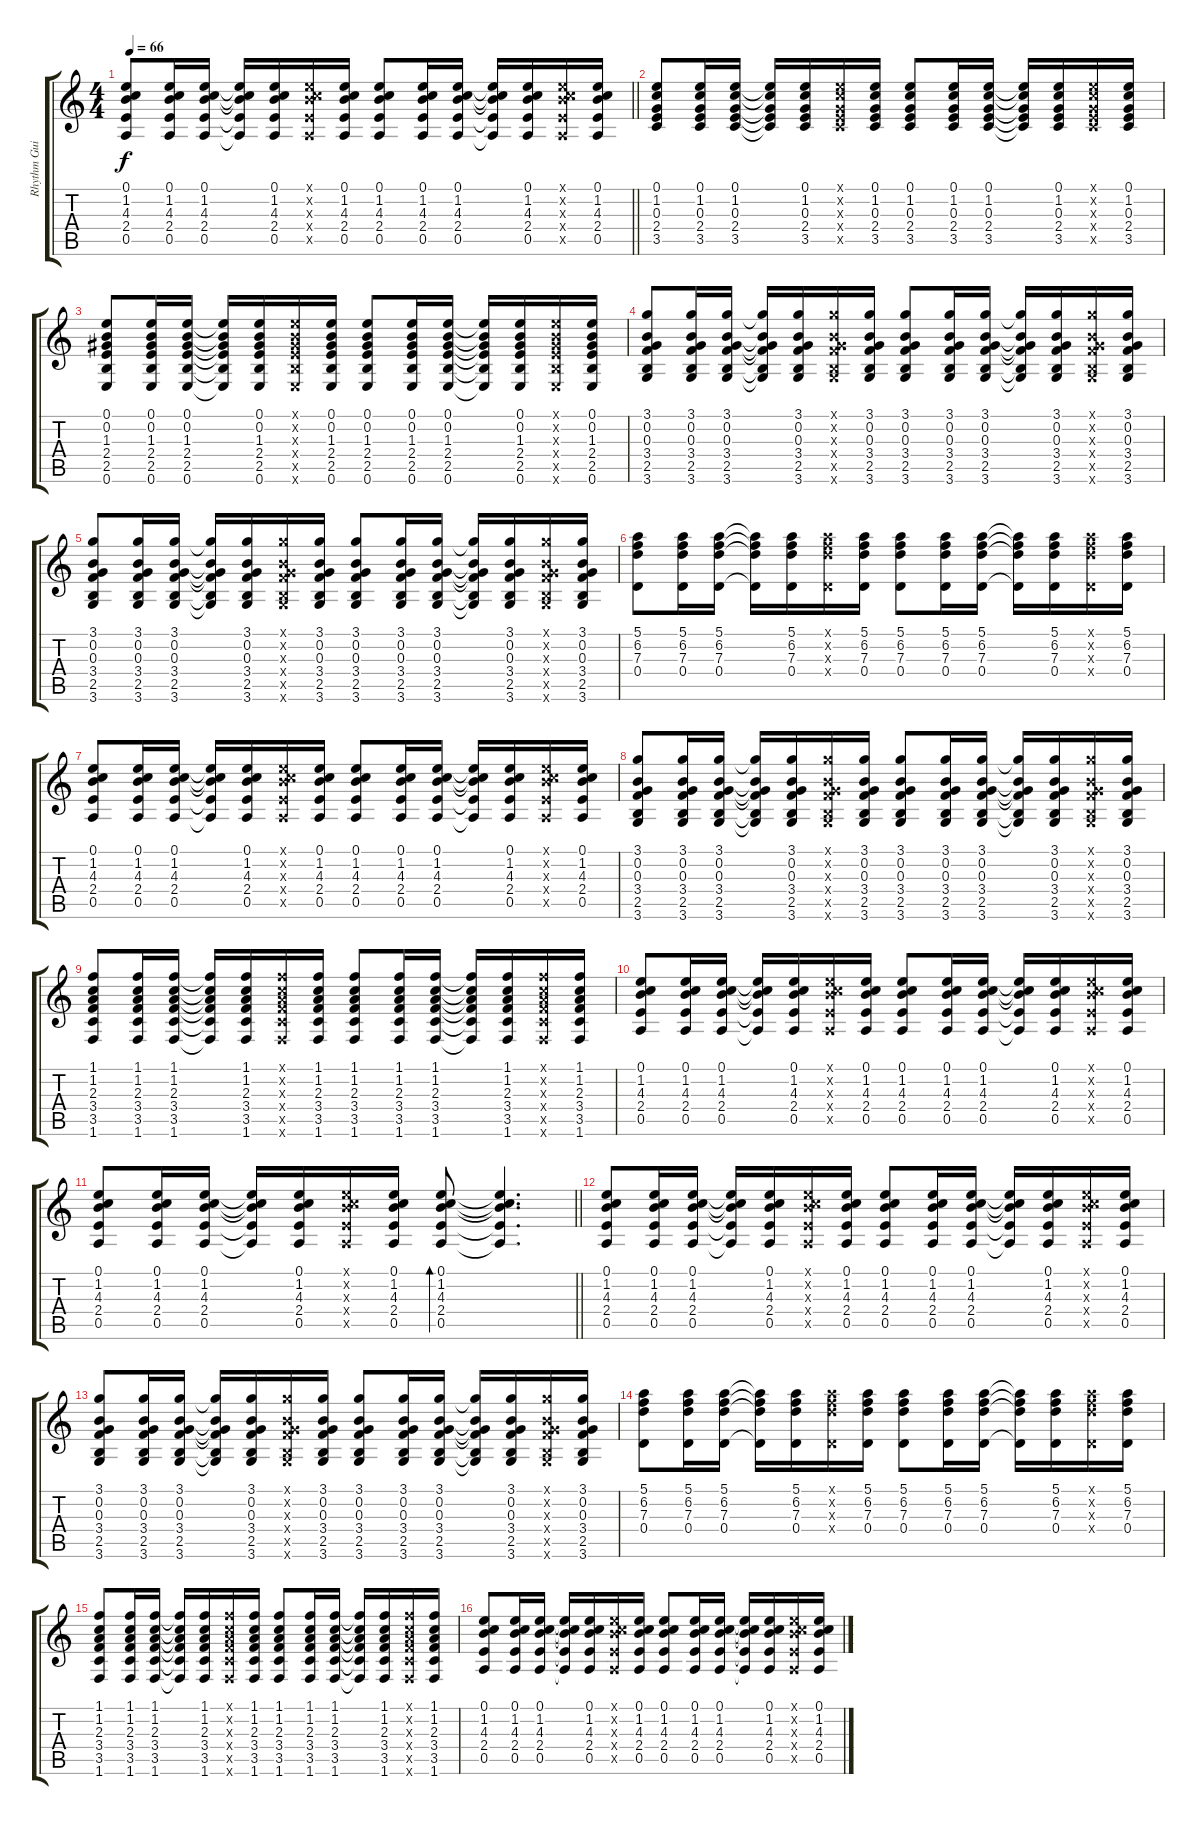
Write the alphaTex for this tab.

\track ("Rhythm Guitar" "Rhythm Gui") {instrument acousticguitarsteel}
\staff {score tabs}
\tuning (E4 B3 G3 D3 A2 E2) {hide}
\ts (4 4)
\tempo 66
\clef g2
\barLineRight lightlight
\ks c
(0.1 1.2 4.3 2.4 0.5).8{dy f} (0.1 1.2 4.3 2.4 0.5).16 (0.1 1.2 4.3 2.4 0.5).16 (0.1{t} 1.2{t} 4.3{t} 2.4{t} 0.5{t}).16 (0.1 1.2 4.3 2.4 0.5).16 (0.1{x} 1.2{x} 4.3{x} 2.4{x} 0.5{x}).16 (0.1 1.2 4.3 2.4 0.5).16 (0.1 1.2 4.3 2.4 0.5).8 (0.1 1.2 4.3 2.4 0.5).16 (0.1 1.2 4.3 2.4 0.5).16 (0.1{t} 1.2{t} 4.3{t} 2.4{t} 0.5{t}).16 (0.1 1.2 4.3 2.4 0.5).16 (0.1{x} 1.2{x} 4.3{x} 2.4{x} 0.5{x}).16 (0.1 1.2 4.3 2.4 0.5).16 |
(0.1 1.2 0.3 2.4 3.5).8 (0.1 1.2 0.3 2.4 3.5).16 (0.1 1.2 0.3 2.4 3.5).16 (0.1{t} 1.2{t} 0.3{t} 2.4{t} 3.5{t}).16 (0.1 1.2 0.3 2.4 3.5).16 (0.1{x} 1.2{x} 0.3{x} 2.4{x} 3.5{x}).16 (0.1 1.2 0.3 2.4 3.5).16 (0.1 1.2 0.3 2.4 3.5).8 (0.1 1.2 0.3 2.4 3.5).16 (0.1 1.2 0.3 2.4 3.5).16 (0.1{t} 1.2{t} 0.3{t} 2.4{t} 3.5{t}).16 (0.1 1.2 0.3 2.4 3.5).16 (0.1{x} 1.2{x} 0.3{x} 2.4{x} 3.5{x}).16 (0.1 1.2 0.3 2.4 3.5).16 |
(0.1 0.2 1.3 2.4 2.5 0.6).8 (0.1 0.2 1.3 2.4 2.5 0.6).16 (0.1 0.2 1.3 2.4 2.5 0.6).16 (0.1{t} 0.2{t} 1.3{t} 2.4{t} 2.5{t} 0.6{t}).16 (0.1 0.2 1.3 2.4 2.5 0.6).16 (0.1{x} 0.2{x} 1.3{x} 2.4{x} 2.5{x} 0.6{x}).16 (0.1 0.2 1.3 2.4 2.5 0.6).16 (0.1 0.2 1.3 2.4 2.5 0.6).8 (0.1 0.2 1.3 2.4 2.5 0.6).16 (0.1 0.2 1.3 2.4 2.5 0.6).16 (0.1{t} 0.2{t} 1.3{t} 2.4{t} 2.5{t} 0.6{t}).16 (0.1 0.2 1.3 2.4 2.5 0.6).16 (0.1{x} 0.2{x} 1.3{x} 2.4{x} 2.5{x} 0.6{x}).16 (0.1 0.2 1.3 2.4 2.5 0.6).16 |
(3.1 0.2 0.3 3.4 2.5 3.6).8 (3.1 0.2 0.3 3.4 2.5 3.6).16 (3.1 0.2 0.3 3.4 2.5 3.6).16 (3.1{t} 0.2{t} 0.3{t} 3.4{t} 2.5{t} 3.6{t}).16 (3.1 0.2 0.3 3.4 2.5 3.6).16 (3.1{x} 0.2{x} 0.3{x} 3.4{x} 2.5{x} 3.6{x}).16 (3.1 0.2 0.3 3.4 2.5 3.6).16 (3.1 0.2 0.3 3.4 2.5 3.6).8 (3.1 0.2 0.3 3.4 2.5 3.6).16 (3.1 0.2 0.3 3.4 2.5 3.6).16 (3.1{t} 0.2{t} 0.3{t} 3.4{t} 2.5{t} 3.6{t}).16 (3.1 0.2 0.3 3.4 2.5 3.6).16 (3.1{x} 0.2{x} 0.3{x} 3.4{x} 2.5{x} 3.6{x}).16 (3.1 0.2 0.3 3.4 2.5 3.6).16 |
(3.1 0.2 0.3 3.4 2.5 3.6).8 (3.1 0.2 0.3 3.4 2.5 3.6).16 (3.1 0.2 0.3 3.4 2.5 3.6).16 (3.1{t} 0.2{t} 0.3{t} 3.4{t} 2.5{t} 3.6{t}).16 (3.1 0.2 0.3 3.4 2.5 3.6).16 (3.1{x} 0.2{x} 0.3{x} 3.4{x} 2.5{x} 3.6{x}).16 (3.1 0.2 0.3 3.4 2.5 3.6).16 (3.1 0.2 0.3 3.4 2.5 3.6).8 (3.1 0.2 0.3 3.4 2.5 3.6).16 (3.1 0.2 0.3 3.4 2.5 3.6).16 (3.1{t} 0.2{t} 0.3{t} 3.4{t} 2.5{t} 3.6{t}).16 (3.1 0.2 0.3 3.4 2.5 3.6).16 (3.1{x} 0.2{x} 0.3{x} 3.4{x} 2.5{x} 3.6{x}).16 (3.1 0.2 0.3 3.4 2.5 3.6).16 |
(5.1 6.2 7.3 0.4).8 (5.1 6.2 7.3 0.4).16 (5.1 6.2 7.3 0.4).16 (5.1{t} 6.2{t} 7.3{t} 0.4{t}).16 (5.1 6.2 7.3 0.4).16 (5.1{x} 6.2{x} 7.3{x} 0.4{x}).16 (5.1 6.2 7.3 0.4).16 (5.1 6.2 7.3 0.4).8 (5.1 6.2 7.3 0.4).16 (5.1 6.2 7.3 0.4).16 (5.1{t} 6.2{t} 7.3{t} 0.4{t}).16 (5.1 6.2 7.3 0.4).16 (5.1{x} 6.2{x} 7.3{x} 0.4{x}).16 (5.1 6.2 7.3 0.4).16 |
(0.1 1.2 4.3 2.4 0.5).8 (0.1 1.2 4.3 2.4 0.5).16 (0.1 1.2 4.3 2.4 0.5).16 (0.1{t} 1.2{t} 4.3{t} 2.4{t} 0.5{t}).16 (0.1 1.2 4.3 2.4 0.5).16 (0.1{x} 1.2{x} 4.3{x} 2.4{x} 0.5{x}).16 (0.1 1.2 4.3 2.4 0.5).16 (0.1 1.2 4.3 2.4 0.5).8 (0.1 1.2 4.3 2.4 0.5).16 (0.1 1.2 4.3 2.4 0.5).16 (0.1{t} 1.2{t} 4.3{t} 2.4{t} 0.5{t}).16 (0.1 1.2 4.3 2.4 0.5).16 (0.1{x} 1.2{x} 4.3{x} 2.4{x} 0.5{x}).16 (0.1 1.2 4.3 2.4 0.5).16 |
(3.1 0.2 0.3 3.4 2.5 3.6).8 (3.1 0.2 0.3 3.4 2.5 3.6).16 (3.1 0.2 0.3 3.4 2.5 3.6).16 (3.1{t} 0.2{t} 0.3{t} 3.4{t} 2.5{t} 3.6{t}).16 (3.1 0.2 0.3 3.4 2.5 3.6).16 (3.1{x} 0.2{x} 0.3{x} 3.4{x} 2.5{x} 3.6{x}).16 (3.1 0.2 0.3 3.4 2.5 3.6).16 (3.1 0.2 0.3 3.4 2.5 3.6).8 (3.1 0.2 0.3 3.4 2.5 3.6).16 (3.1 0.2 0.3 3.4 2.5 3.6).16 (3.1{t} 0.2{t} 0.3{t} 3.4{t} 2.5{t} 3.6{t}).16 (3.1 0.2 0.3 3.4 2.5 3.6).16 (3.1{x} 0.2{x} 0.3{x} 3.4{x} 2.5{x} 3.6{x}).16 (3.1 0.2 0.3 3.4 2.5 3.6).16 |
(1.1 1.2 2.3 3.4 3.5 1.6).8 (1.1 1.2 2.3 3.4 3.5 1.6).16 (1.1 1.2 2.3 3.4 3.5 1.6).16 (1.1{t} 1.2{t} 2.3{t} 3.4{t} 3.5{t} 1.6{t}).16 (1.1 1.2 2.3 3.4 3.5 1.6).16 (1.1{x} 1.2{x} 2.3{x} 3.4{x} 3.5{x} 1.6{x}).16 (1.1 1.2 2.3 3.4 3.5 1.6).16 (1.1 1.2 2.3 3.4 3.5 1.6).8 (1.1 1.2 2.3 3.4 3.5 1.6).16 (1.1 1.2 2.3 3.4 3.5 1.6).16 (1.1{t} 1.2{t} 2.3{t} 3.4{t} 3.5{t} 1.6{t}).16 (1.1 1.2 2.3 3.4 3.5 1.6).16 (1.1{x} 1.2{x} 2.3{x} 3.4{x} 3.5{x} 1.6{x}).16 (1.1 1.2 2.3 3.4 3.5 1.6).16 |
(0.1 1.2 4.3 2.4 0.5).8 (0.1 1.2 4.3 2.4 0.5).16 (0.1 1.2 4.3 2.4 0.5).16 (0.1{t} 1.2{t} 4.3{t} 2.4{t} 0.5{t}).16 (0.1 1.2 4.3 2.4 0.5).16 (0.1{x} 1.2{x} 4.3{x} 2.4{x} 0.5{x}).16 (0.1 1.2 4.3 2.4 0.5).16 (0.1 1.2 4.3 2.4 0.5).8 (0.1 1.2 4.3 2.4 0.5).16 (0.1 1.2 4.3 2.4 0.5).16 (0.1{t} 1.2{t} 4.3{t} 2.4{t} 0.5{t}).16 (0.1 1.2 4.3 2.4 0.5).16 (0.1{x} 1.2{x} 4.3{x} 2.4{x} 0.5{x}).16 (0.1 1.2 4.3 2.4 0.5).16 |
\barLineRight lightlight
(0.1 1.2 4.3 2.4 0.5).8 (0.1 1.2 4.3 2.4 0.5).16 (0.1 1.2 4.3 2.4 0.5).16 (0.1{t} 1.2{t} 4.3{t} 2.4{t} 0.5{t}).16 (0.1 1.2 4.3 2.4 0.5).16 (0.1{x} 1.2{x} 4.3{x} 2.4{x} 0.5{x}).16 (0.1 1.2 4.3 2.4 0.5).16 (0.1 1.2 4.3 2.4 0.5).8{bd 60} (0.1{t} 1.2{t} 4.3{t} 2.4{t} 0.5{t}).4{d} |
(0.1 1.2 4.3 2.4 0.5).8 (0.1 1.2 4.3 2.4 0.5).16 (0.1 1.2 4.3 2.4 0.5).16 (0.1{t} 1.2{t} 4.3{t} 2.4{t} 0.5{t}).16 (0.1 1.2 4.3 2.4 0.5).16 (0.1{x} 1.2{x} 4.3{x} 2.4{x} 0.5{x}).16 (0.1 1.2 4.3 2.4 0.5).16 (0.1 1.2 4.3 2.4 0.5).8 (0.1 1.2 4.3 2.4 0.5).16 (0.1 1.2 4.3 2.4 0.5).16 (0.1{t} 1.2{t} 4.3{t} 2.4{t} 0.5{t}).16 (0.1 1.2 4.3 2.4 0.5).16 (0.1{x} 1.2{x} 4.3{x} 2.4{x} 0.5{x}).16 (0.1 1.2 4.3 2.4 0.5).16 |
(3.1 0.2 0.3 3.4 2.5 3.6).8 (3.1 0.2 0.3 3.4 2.5 3.6).16 (3.1 0.2 0.3 3.4 2.5 3.6).16 (3.1{t} 0.2{t} 0.3{t} 3.4{t} 2.5{t} 3.6{t}).16 (3.1 0.2 0.3 3.4 2.5 3.6).16 (3.1{x} 0.2{x} 0.3{x} 3.4{x} 2.5{x} 3.6{x}).16 (3.1 0.2 0.3 3.4 2.5 3.6).16 (3.1 0.2 0.3 3.4 2.5 3.6).8 (3.1 0.2 0.3 3.4 2.5 3.6).16 (3.1 0.2 0.3 3.4 2.5 3.6).16 (3.1{t} 0.2{t} 0.3{t} 3.4{t} 2.5{t} 3.6{t}).16 (3.1 0.2 0.3 3.4 2.5 3.6).16 (3.1{x} 0.2{x} 0.3{x} 3.4{x} 2.5{x} 3.6{x}).16 (3.1 0.2 0.3 3.4 2.5 3.6).16 |
(5.1 6.2 7.3 0.4).8 (5.1 6.2 7.3 0.4).16 (5.1 6.2 7.3 0.4).16 (5.1{t} 6.2{t} 7.3{t} 0.4{t}).16 (5.1 6.2 7.3 0.4).16 (5.1{x} 6.2{x} 7.3{x} 0.4{x}).16 (5.1 6.2 7.3 0.4).16 (5.1 6.2 7.3 0.4).8 (5.1 6.2 7.3 0.4).16 (5.1 6.2 7.3 0.4).16 (5.1{t} 6.2{t} 7.3{t} 0.4{t}).16 (5.1 6.2 7.3 0.4).16 (5.1{x} 6.2{x} 7.3{x} 0.4{x}).16 (5.1 6.2 7.3 0.4).16 |
(1.1 1.2 2.3 3.4 3.5 1.6).8 (1.1 1.2 2.3 3.4 3.5 1.6).16 (1.1 1.2 2.3 3.4 3.5 1.6).16 (1.1{t} 1.2{t} 2.3{t} 3.4{t} 3.5{t} 1.6{t}).16 (1.1 1.2 2.3 3.4 3.5 1.6).16 (1.1{x} 1.2{x} 2.3{x} 3.4{x} 3.5{x} 1.6{x}).16 (1.1 1.2 2.3 3.4 3.5 1.6).16 (1.1 1.2 2.3 3.4 3.5 1.6).8 (1.1 1.2 2.3 3.4 3.5 1.6).16 (1.1 1.2 2.3 3.4 3.5 1.6).16 (1.1{t} 1.2{t} 2.3{t} 3.4{t} 3.5{t} 1.6{t}).16 (1.1 1.2 2.3 3.4 3.5 1.6).16 (1.1{x} 1.2{x} 2.3{x} 3.4{x} 3.5{x} 1.6{x}).16 (1.1 1.2 2.3 3.4 3.5 1.6).16 |
(0.1 1.2 4.3 2.4 0.5).8 (0.1 1.2 4.3 2.4 0.5).16 (0.1 1.2 4.3 2.4 0.5).16 (0.1{t} 1.2{t} 4.3{t} 2.4{t} 0.5{t}).16 (0.1 1.2 4.3 2.4 0.5).16 (0.1{x} 1.2{x} 4.3{x} 2.4{x} 0.5{x}).16 (0.1 1.2 4.3 2.4 0.5).16 (0.1 1.2 4.3 2.4 0.5).8 (0.1 1.2 4.3 2.4 0.5).16 (0.1 1.2 4.3 2.4 0.5).16 (0.1{t} 1.2{t} 4.3{t} 2.4{t} 0.5{t}).16 (0.1 1.2 4.3 2.4 0.5).16 (0.1{x} 1.2{x} 4.3{x} 2.4{x} 0.5{x}).16 (0.1 1.2 4.3 2.4 0.5).16
